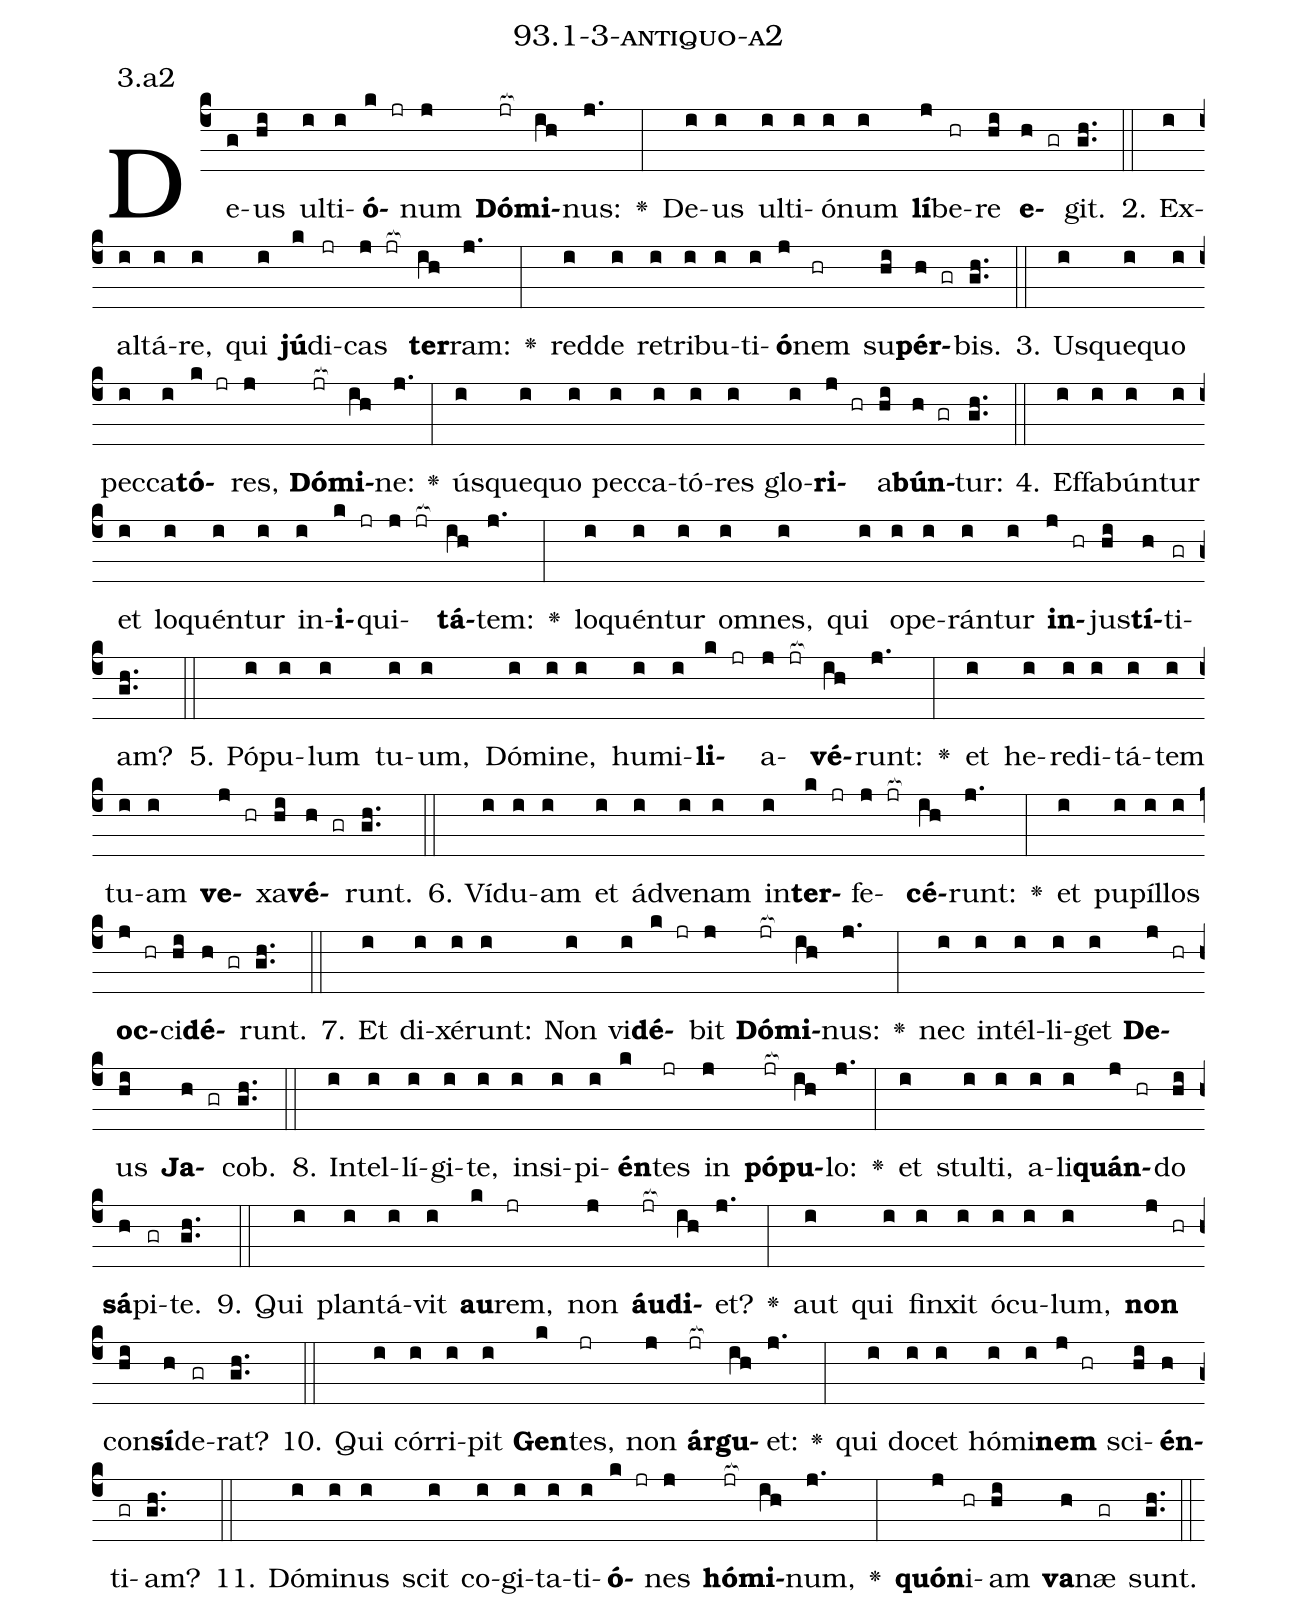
name: 93.1-3-antiquo-a2;
annotation: 3.a2;
%%
(c4)De(g)us(hi) ul(i)ti(i)<b>ó</b>(k jr)num(j) <b>Dó</b>(jr[ocb:1{])<b>mi</b>(ih[ocb:0}])nus:(j.) <v>\greheightstar</v>(:) De(i)us(i) ul(i)ti(i)ó(i)num(i) <b>lí</b>(j)be(hr)re(hi) <b>e</b>(h gr)git.(gh..) (::)
2. Ex(i)al(i)tá(i)re,(i) qui(i) <b>jú</b>(k)di(jr)cas(j jr[ocb:1{]) <b>ter</b>(ih[ocb:0}])ram:(j.) <v>\greheightstar</v>(:) red(i)de(i) re(i)tri(i)bu(i)ti(i)<b>ó</b>(j)nem(hr) su(hi)<b>pér</b>(h gr)bis.(gh..) (::)
3. Us(i)que(i)quo(i) pec(i)ca(i)<b>tó</b>(k jr)res,(j) <b>Dó</b>(jr[ocb:1{])<b>mi</b>(ih[ocb:0}])ne:(j.) <v>\greheightstar</v>(:) ús(i)que(i)quo(i) pec(i)ca(i)tó(i)res(i) glo(i)<b>ri</b>(j hr)a(hi)<b>bún</b>(h gr)tur:(gh..) (::)
4. Ef(i)fa(i)bún(i)tur(i) et(i) lo(i)quén(i)tur(i) in(i)<b>i</b>(k jr)qui(j jr[ocb:1{])<b>tá</b>(ih[ocb:0}])tem:(j.) <v>\greheightstar</v>(:) lo(i)quén(i)tur(i) om(i)nes,(i) qui(i) o(i)pe(i)rán(i)tur(i) <b>in</b>(j hr)jus(hi)<b>tí</b>(h)ti(gr)am?(gh..) (::)
5. Pó(i)pu(i)lum(i) tu(i)um,(i) Dó(i)mi(i)ne,(i) hu(i)mi(i)<b>li</b>(k jr)a(j jr[ocb:1{])<b>vé</b>(ih[ocb:0}])runt:(j.) <v>\greheightstar</v>(:) et(i) he(i)re(i)di(i)tá(i)tem(i) tu(i)am(i) <b>ve</b>(j hr)xa(hi)<b>vé</b>(h gr)runt.(gh..) (::)
6. Ví(i)du(i)am(i) et(i) ád(i)ve(i)nam(i) in(i)<b>ter</b>(k jr)fe(j jr[ocb:1{])<b>cé</b>(ih[ocb:0}])runt:(j.) <v>\greheightstar</v>(:) et(i) pu(i)píl(i)los(i) <b>oc</b>(j hr)ci(hi)<b>dé</b>(h gr)runt.(gh..) (::)
7. Et(i) di(i)xé(i)runt:(i) Non(i) vi(i)<b>dé</b>(k jr)bit(j) <b>Dó</b>(jr[ocb:1{])<b>mi</b>(ih[ocb:0}])nus:(j.) <v>\greheightstar</v>(:) nec(i) in(i)tél(i)li(i)get(i) <b>De</b>(j hr)us(hi) <b>Ja</b>(h gr)cob.(gh..) (::)
8. In(i)tel(i)lí(i)gi(i)te,(i) in(i)si(i)pi(i)<b>én</b>(k)tes(jr) in(j) <b>pó</b>(jr[ocb:1{])<b>pu</b>(ih[ocb:0}])lo:(j.) <v>\greheightstar</v>(:) et(i) stul(i)ti,(i) a(i)li(i)<b>quán</b>(j hr)do(hi) <b>sá</b>(h)pi(gr)te.(gh..) (::)
9. Qui(i) plan(i)tá(i)vit(i) <b>au</b>(k)rem,(jr) non(j) <b>áu</b>(jr[ocb:1{])<b>di</b>(ih[ocb:0}])et?(j.) <v>\greheightstar</v>(:) aut(i) qui(i) fin(i)xit(i) ó(i)cu(i)lum,(i) <b>non</b>(j hr) con(hi)<b>sí</b>(h)de(gr)rat?(gh..) (::)
10. Qui(i) cór(i)ri(i)pit(i) <b>Gen</b>(k)tes,(jr) non(j) <b>ár</b>(jr[ocb:1{])<b>gu</b>(ih[ocb:0}])et:(j.) <v>\greheightstar</v>(:) qui(i) do(i)cet(i) hó(i)mi(i)<b>nem</b>(j hr) sci(hi)<b>én</b>(h)ti(gr)am?(gh..) (::)
11. Dó(i)mi(i)nus(i) scit(i) co(i)gi(i)ta(i)ti(i)<b>ó</b>(k jr)nes(j) <b>hó</b>(jr[ocb:1{])<b>mi</b>(ih[ocb:0}])num,(j.) <v>\greheightstar</v>(:) <b>quón</b>(j)i(hr)am(hi) <b>va</b>(h)næ(gr) sunt.(gh..) (::)
